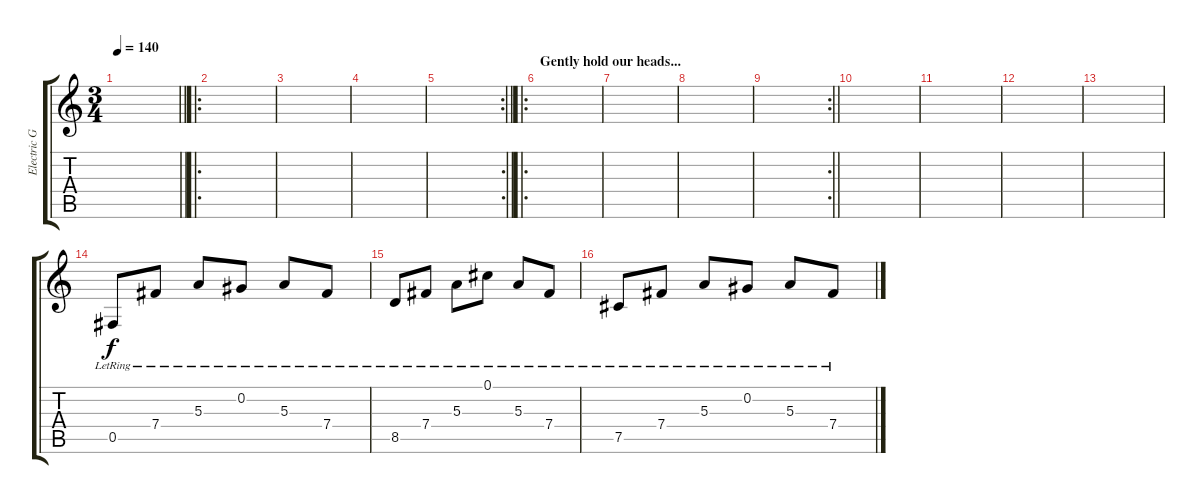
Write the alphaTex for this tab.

\track ("Electric Guitar 1" "Electric G") {instrument distortionguitar}
\staff {score tabs}
\tuning (Db4 Ab3 E3 B2 Gb2 Db2) {hide}
\ts (3 4)
\tempo 140
\clef g2
\barLineRight lightlight
\ks c
|
\ro
\section ("" "")
|
|
|
\rc 2
\barLineRight lightlight
|
\ro
\section ("" "Gently hold our heads...")
|
|
|
\rc 2
\barLineRight lightlight
|
\section ("" "")
|
|
|
|
0.5{lr}.8{instrument electricguitarclean} 7.4{lr}.8 5.3{lr}.8 0.2{lr}.8 5.3{lr}.8 7.4{lr}.8 |
8.5{lr}.8 7.4{lr}.8 5.3{lr}.8 0.1{lr}.8 5.3{lr}.8 7.4{lr}.8 |
7.5{lr}.8 7.4{lr}.8 5.3{lr}.8 0.2{lr}.8 5.3{lr}.8 7.4{lr}.8
